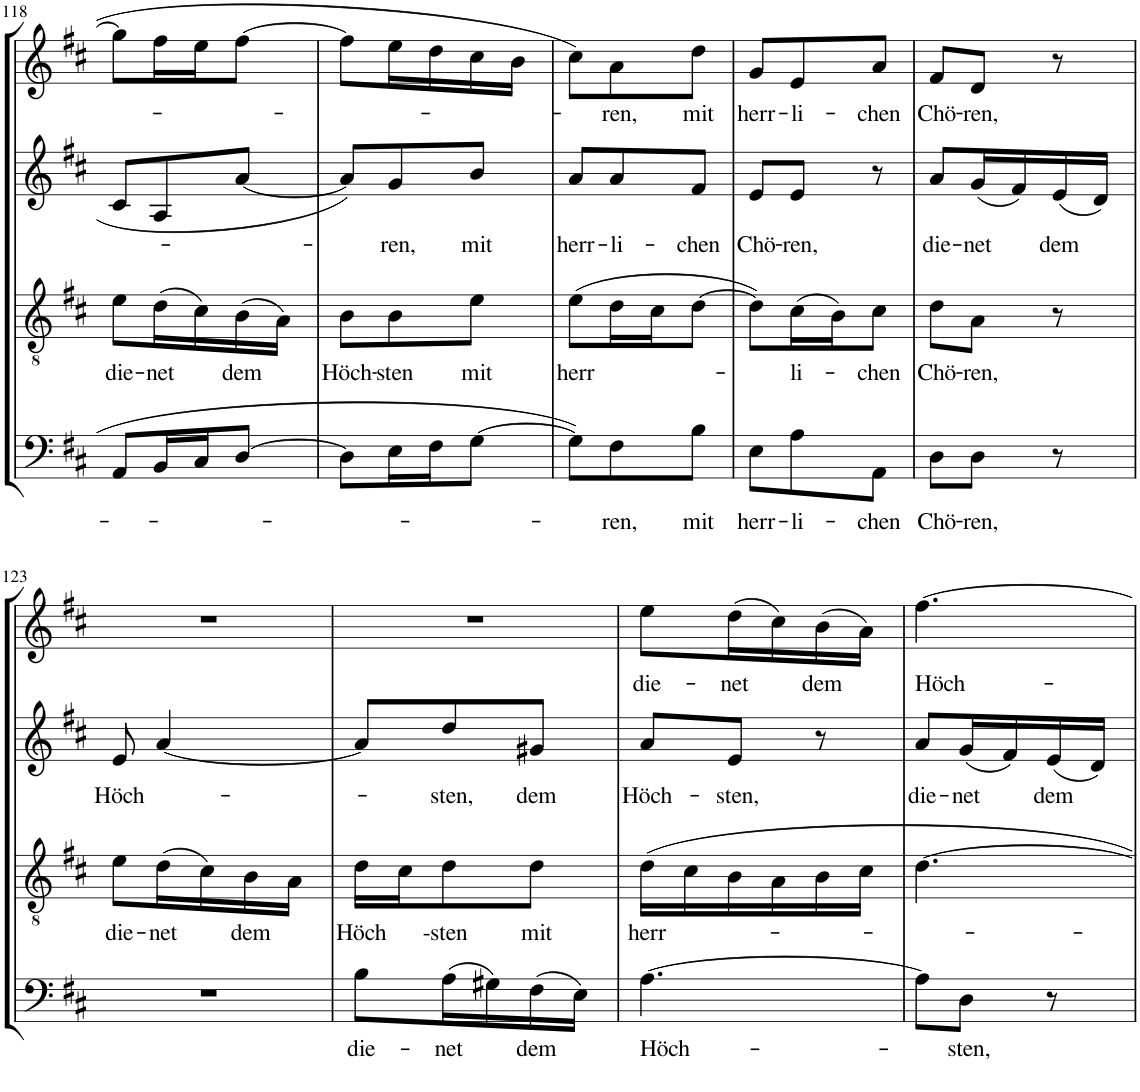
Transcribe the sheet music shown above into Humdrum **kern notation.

**kern	**text	**kern	**text	**kern	**text	**kern	**text
*part4	*part4	*part3	*part3	*part2	*part2	*part1	*part1
*staff4	*staff4	*staff3	*staff3	*staff2	*staff2	*staff1	*staff1
*I"Bass	*	*I"Tenor	*	*I"Alt	*	*I"Sopran	*
!!LO:PB:g=z
*clefF4	*	*clefGv2	*	*clefG2	*	*clefG2	*
*k[f#c#]	*	*k[f#c#]	*	*k[f#c#]	*	*k[f#c#]	*
*M3/8	*	*M3/8	*	*M3/8	*	*M3/8	*
=118	=118	=118	=118	=118	=118	=118	=118
!	!	!	!LO:LY:b	!	!	!	!
8AA/L	.	8e\L	die-	8c#/L	.	8gg\L]	.
!	!	!	!LO:LY:b	!	!	!	!
16BB/L	.	(16d\L	net	8A/	.	16ff#\L	.
16C#/J	.	16c#\)	.	.	.	16ee\J	.
!	!	!	!LO:LY:b	!	!	!	!
[8D/J	.	(16B\	dem	[8a/J	.	[8ff#\J	.
.	.	16A\JJ)	.	.	.	.	.
=119	=119	=119	=119	=119	=119	=119	=119
!	!	!	!LO:LY:b	!	!	!	!
8D\L]	.	8B\L	Höch-	8a/L]	.	8ff#\L]	.
!	!	!	!LO:LY:b	!	!LO:LY:b	!	!
16E\L	.	8B\	sten	8g/	ren,	16ee\L	.
16F#\J	.	.	.	.	.	16dd\	.
!	!	!	!LO:LY:b	!	!LO:LY:b	!	!
[8G\J	.	8e\J	mit	8b/J	mit	16cc#\	.
.	.	.	.	.	.	16b\JJ	.
=120	=120	=120	=120	=120	=120	=120	=120
!	!	!	!LO:LY:b	!	!LO:LY:b	!	!
8G\L]	.	(8e\L	herr	8a/L	herr-	8cc#\L	.
!	!LO:LY:b	!	!	!	!LO:LY:b	!	!LO:LY:b
8F#\	ren,	16d\L	.	8a/	li-	8a\	ren,
.	.	16c#\J	.	.	.	.	.
!	!LO:LY:b	!	!	!	!LO:LY:b	!	!LO:LY:b
8B\J	mit	[8d\J	.	8f#/J	chen	8dd\J	mit
=121	=121	=121	=121	=121	=121	=121	=121
!	!LO:LY:b	!	!	!	!LO:LY:b	!	!LO:LY:b
8E\L	herr-	8d\L])	.	8e/L	Chö-	8g/L	herr-
!	!LO:LY:b	!	!LO:LY:b	!	!LO:LY:b	!	!LO:LY:b
8A\	li-	(16c#\L	li-	8e/J	ren,	8e/	li-
.	.	16B\J)	.	.	.	.	.
!	!LO:LY:b	!	!LO:LY:b	!	!	!	!LO:LY:b
8AA\J	chen	8c#\J	chen	8r	.	8a/J	chen
=122	=122	=122	=122	=122	=122	=122	=122
!	!LO:LY:b	!	!LO:LY:b	!	!LO:LY:b	!	!LO:LY:b
8D\L	Chö-	8d\L	Chö-	8a/L	die-	8f#/L	Chö-
!	!LO:LY:b	!	!LO:LY:b	!	!LO:LY:b	!	!LO:LY:b
8D\J	ren,	8A\J	ren,	(16g/L	net	8d/J	ren,
.	.	.	.	16f#/)	.	.	.
!	!	!	!	!	!LO:LY:b	!	!
8r	.	8r	.	(16e/	dem	8r	.
.	.	.	.	16d/JJ)	.	.	.
!!LO:LB:g=z
=123	=123	=123	=123	=123	=123	=123	=123
!	!	!	!LO:LY:b	!	!LO:LY:b	!	!
4.r	.	8e\L	die-	8e/	Höch	4.r	.
!	!	!	!LO:LY:b	!	!	!	!
.	.	(16d\L	net	[4a/	.	.	.
.	.	16c#\)	.	.	.	.	.
!	!	!	!LO:LY:b	!	!	!	!
.	.	16B\	dem	.	.	.	.
.	.	16A\JJ	.	.	.	.	.
=124	=124	=124	=124	=124	=124	=124	=124
!	!LO:LY:b	!	!LO:LY:b	!	!	!	!
8B\L	die-	16d\LL	Höch	8a/L]	.	4.r	.
.	.	16c#\J	.	.	.	.	.
!	!LO:LY:b	!	!LO:LY:b	!	!LO:LY:b	!	!
(16A\L	net	8d\	-sten	8dd/	sten,	.	.
16G#X\)	.	.	.	.	.	.	.
!	!LO:LY:b	!	!LO:LY:b	!	!LO:LY:b	!	!
(16F#\	dem	8d\J	mit	8g#X/J	dem	.	.
16E\JJ)	.	.	.	.	.	.	.
=125	=125	=125	=125	=125	=125	=125	=125
!	!LO:LY:b	!	!LO:LY:b	!	!LO:LY:b	!	!LO:LY:b
[4.A\	Höch-	16d\LL	herr	8a/L	Höch-	8ee\L	die-
.	.	16c#\	.	.	.	.	.
!	!	!	!	!	!LO:LY:b	!	!LO:LY:b
.	.	16B\	.	8e/J	sten,	(16dd\L	net
.	.	16A\	.	.	.	16cc#\)	.
!	!	!	!	!	!	!	!LO:LY:b
.	.	16B\	.	8r	.	(16b\	dem
.	.	16c#\JJ	.	.	.	16a\JJ)	.
=126	=126	=126	=126	=126	=126	=126	=126
!	!	!	!	!	!LO:LY:b	!	!LO:LY:b
8A\L]	.	[4.d\	.	8a/L	die-	[4.ff#\	Höch-
!	!LO:LY:b	!	!	!	!LO:LY:b	!	!
8D\J	sten,	.	.	(16g/L	net	.	.
.	.	.	.	16f#/)	.	.	.
!	!	!	!	!	!LO:LY:b	!	!
8r	.	.	.	(16e/	dem	.	.
.	.	.	.	16d/JJ)	.	.	.
=	=	=	=	=	=	=	=
*-	*-	*-	*-	*-	*-	*-	*-
